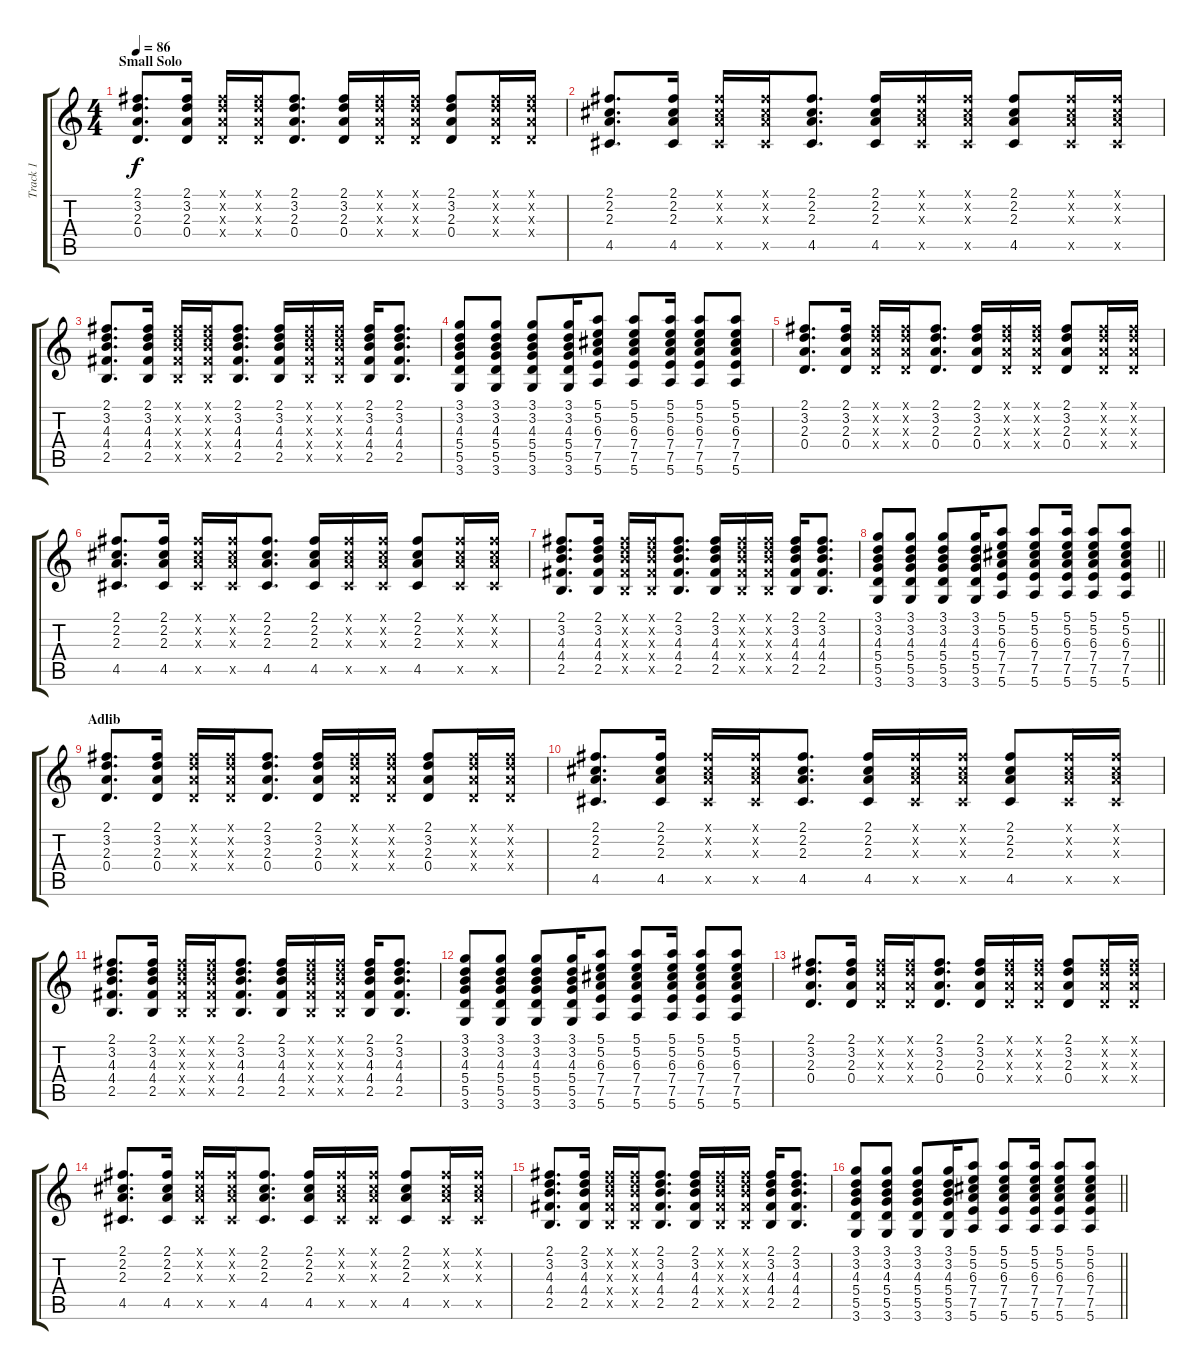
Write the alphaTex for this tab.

\track ("Track 1" "Track 1") {instrument acousticguitarsteel}
\staff {score tabs}
\tuning (E4 B3 G3 D3 A2 E2) {hide}
\ts (4 4)
\section ("" "Small Solo")
\tempo 86
\clef g2
\ks c
(2.1 3.2 2.3 0.4).8{d dy f} (2.1 3.2 2.3 0.4).16 (2.1{x} 3.2{x} 2.3{x} 0.4{x}).16 (2.1{x} 3.2{x} 2.3{x} 0.4{x}).16 (2.1 3.2 2.3 0.4).8{d} (2.1 3.2 2.3 0.4).16 (2.1{x} 3.2{x} 2.3{x} 0.4{x}).16 (2.1{x} 3.2{x} 2.3{x} 0.4{x}).16 (2.1 3.2 2.3 0.4).8 (2.1{x} 3.2{x} 2.3{x} 0.4{x}).16 (2.1{x} 3.2{x} 2.3{x} 0.4{x}).16 |
(2.1 2.2 2.3 4.5).8{d} (2.1 2.2 2.3 4.5).16 (2.1{x} 2.2{x} 2.3{x} 4.5{x}).16 (2.1{x} 2.2{x} 2.3{x} 4.5{x}).16 (2.1 2.2 2.3 4.5).8{d} (2.1 2.2 2.3 4.5).16 (2.1{x} 2.2{x} 2.3{x} 4.5{x}).16 (2.1{x} 2.2{x} 2.3{x} 4.5{x}).16 (2.1 2.2 2.3 4.5).8 (2.1{x} 2.2{x} 2.3{x} 4.5{x}).16 (2.1{x} 2.2{x} 2.3{x} 4.5{x}).16 |
(2.1 3.2 4.3 4.4 2.5).8{d} (2.1 3.2 4.3 4.4 2.5).16 (2.1{x} 3.2{x} 4.3{x} 4.4{x} 2.5{x}).16 (2.1{x} 3.2{x} 4.3{x} 4.4{x} 2.5{x}).16 (2.1 3.2 4.3 4.4 2.5).8{d} (2.1 3.2 4.3 4.4 2.5).16 (2.1{x} 3.2{x} 4.3{x} 4.4{x} 2.5{x}).16 (2.1{x} 3.2{x} 4.3{x} 4.4{x} 2.5{x}).16 (2.1 3.2 4.3 4.4 2.5).16 (2.1 3.2 4.3 4.4 2.5).8{d} |
(3.1 3.2 4.3 5.4 5.5 3.6).8 (3.1 3.2 4.3 5.4 5.5 3.6).8 (3.1 3.2 4.3 5.4 5.5 3.6).8 (3.1 3.2 4.3 5.4 5.5 3.6).16 (5.1 5.2 6.3 7.4 7.5 5.6).8 (5.1 5.2 6.3 7.4 7.5 5.6).8 (5.1 5.2 6.3 7.4 7.5 5.6).16 (5.1 5.2 6.3 7.4 7.5 5.6).8 (5.1 5.2 6.3 7.4 7.5 5.6).8 |
(2.1 3.2 2.3 0.4).8{d} (2.1 3.2 2.3 0.4).16 (2.1{x} 3.2{x} 2.3{x} 0.4{x}).16 (2.1{x} 3.2{x} 2.3{x} 0.4{x}).16 (2.1 3.2 2.3 0.4).8{d} (2.1 3.2 2.3 0.4).16 (2.1{x} 3.2{x} 2.3{x} 0.4{x}).16 (2.1{x} 3.2{x} 2.3{x} 0.4{x}).16 (2.1 3.2 2.3 0.4).8 (2.1{x} 3.2{x} 2.3{x} 0.4{x}).16 (2.1{x} 3.2{x} 2.3{x} 0.4{x}).16 |
(2.1 2.2 2.3 4.5).8{d} (2.1 2.2 2.3 4.5).16 (2.1{x} 2.2{x} 2.3{x} 4.5{x}).16 (2.1{x} 2.2{x} 2.3{x} 4.5{x}).16 (2.1 2.2 2.3 4.5).8{d} (2.1 2.2 2.3 4.5).16 (2.1{x} 2.2{x} 2.3{x} 4.5{x}).16 (2.1{x} 2.2{x} 2.3{x} 4.5{x}).16 (2.1 2.2 2.3 4.5).8 (2.1{x} 2.2{x} 2.3{x} 4.5{x}).16 (2.1{x} 2.2{x} 2.3{x} 4.5{x}).16 |
(2.1 3.2 4.3 4.4 2.5).8{d} (2.1 3.2 4.3 4.4 2.5).16 (2.1{x} 3.2{x} 4.3{x} 4.4{x} 2.5{x}).16 (2.1{x} 3.2{x} 4.3{x} 4.4{x} 2.5{x}).16 (2.1 3.2 4.3 4.4 2.5).8{d} (2.1 3.2 4.3 4.4 2.5).16 (2.1{x} 3.2{x} 4.3{x} 4.4{x} 2.5{x}).16 (2.1{x} 3.2{x} 4.3{x} 4.4{x} 2.5{x}).16 (2.1 3.2 4.3 4.4 2.5).16 (2.1 3.2 4.3 4.4 2.5).8{d} |
\barLineRight lightlight
(3.1 3.2 4.3 5.4 5.5 3.6).8 (3.1 3.2 4.3 5.4 5.5 3.6).8 (3.1 3.2 4.3 5.4 5.5 3.6).8 (3.1 3.2 4.3 5.4 5.5 3.6).16 (5.1 5.2 6.3 7.4 7.5 5.6).8 (5.1 5.2 6.3 7.4 7.5 5.6).8 (5.1 5.2 6.3 7.4 7.5 5.6).16 (5.1 5.2 6.3 7.4 7.5 5.6).8 (5.1 5.2 6.3 7.4 7.5 5.6).8 |
\section ("" "Adlib")
(2.1 3.2 2.3 0.4).8{d volume 4} (2.1 3.2 2.3 0.4).16 (2.1{x} 3.2{x} 2.3{x} 0.4{x}).16 (2.1{x} 3.2{x} 2.3{x} 0.4{x}).16 (2.1 3.2 2.3 0.4).8{d} (2.1 3.2 2.3 0.4).16 (2.1{x} 3.2{x} 2.3{x} 0.4{x}).16 (2.1{x} 3.2{x} 2.3{x} 0.4{x}).16 (2.1 3.2 2.3 0.4).8 (2.1{x} 3.2{x} 2.3{x} 0.4{x}).16 (2.1{x} 3.2{x} 2.3{x} 0.4{x}).16 |
(2.1 2.2 2.3 4.5).8{d} (2.1 2.2 2.3 4.5).16 (2.1{x} 2.2{x} 2.3{x} 4.5{x}).16 (2.1{x} 2.2{x} 2.3{x} 4.5{x}).16 (2.1 2.2 2.3 4.5).8{d} (2.1 2.2 2.3 4.5).16 (2.1{x} 2.2{x} 2.3{x} 4.5{x}).16 (2.1{x} 2.2{x} 2.3{x} 4.5{x}).16 (2.1 2.2 2.3 4.5).8 (2.1{x} 2.2{x} 2.3{x} 4.5{x}).16 (2.1{x} 2.2{x} 2.3{x} 4.5{x}).16 |
(2.1 3.2 4.3 4.4 2.5).8{d} (2.1 3.2 4.3 4.4 2.5).16 (2.1{x} 3.2{x} 4.3{x} 4.4{x} 2.5{x}).16 (2.1{x} 3.2{x} 4.3{x} 4.4{x} 2.5{x}).16 (2.1 3.2 4.3 4.4 2.5).8{d} (2.1 3.2 4.3 4.4 2.5).16 (2.1{x} 3.2{x} 4.3{x} 4.4{x} 2.5{x}).16 (2.1{x} 3.2{x} 4.3{x} 4.4{x} 2.5{x}).16 (2.1 3.2 4.3 4.4 2.5).16 (2.1 3.2 4.3 4.4 2.5).8{d} |
(3.1 3.2 4.3 5.4 5.5 3.6).8 (3.1 3.2 4.3 5.4 5.5 3.6).8 (3.1 3.2 4.3 5.4 5.5 3.6).8 (3.1 3.2 4.3 5.4 5.5 3.6).16 (5.1 5.2 6.3 7.4 7.5 5.6).8 (5.1 5.2 6.3 7.4 7.5 5.6).8 (5.1 5.2 6.3 7.4 7.5 5.6).16 (5.1 5.2 6.3 7.4 7.5 5.6).8 (5.1 5.2 6.3 7.4 7.5 5.6).8 |
(2.1 3.2 2.3 0.4).8{d} (2.1 3.2 2.3 0.4).16 (2.1{x} 3.2{x} 2.3{x} 0.4{x}).16 (2.1{x} 3.2{x} 2.3{x} 0.4{x}).16 (2.1 3.2 2.3 0.4).8{d} (2.1 3.2 2.3 0.4).16 (2.1{x} 3.2{x} 2.3{x} 0.4{x}).16 (2.1{x} 3.2{x} 2.3{x} 0.4{x}).16 (2.1 3.2 2.3 0.4).8 (2.1{x} 3.2{x} 2.3{x} 0.4{x}).16 (2.1{x} 3.2{x} 2.3{x} 0.4{x}).16 |
(2.1 2.2 2.3 4.5).8{d} (2.1 2.2 2.3 4.5).16 (2.1{x} 2.2{x} 2.3{x} 4.5{x}).16 (2.1{x} 2.2{x} 2.3{x} 4.5{x}).16 (2.1 2.2 2.3 4.5).8{d} (2.1 2.2 2.3 4.5).16 (2.1{x} 2.2{x} 2.3{x} 4.5{x}).16 (2.1{x} 2.2{x} 2.3{x} 4.5{x}).16 (2.1 2.2 2.3 4.5).8 (2.1{x} 2.2{x} 2.3{x} 4.5{x}).16 (2.1{x} 2.2{x} 2.3{x} 4.5{x}).16 |
(2.1 3.2 4.3 4.4 2.5).8{d} (2.1 3.2 4.3 4.4 2.5).16 (2.1{x} 3.2{x} 4.3{x} 4.4{x} 2.5{x}).16 (2.1{x} 3.2{x} 4.3{x} 4.4{x} 2.5{x}).16 (2.1 3.2 4.3 4.4 2.5).8{d} (2.1 3.2 4.3 4.4 2.5).16 (2.1{x} 3.2{x} 4.3{x} 4.4{x} 2.5{x}).16 (2.1{x} 3.2{x} 4.3{x} 4.4{x} 2.5{x}).16 (2.1 3.2 4.3 4.4 2.5).16 (2.1 3.2 4.3 4.4 2.5).8{d} |
\barLineRight lightlight
(3.1 3.2 4.3 5.4 5.5 3.6).8 (3.1 3.2 4.3 5.4 5.5 3.6).8 (3.1 3.2 4.3 5.4 5.5 3.6).8 (3.1 3.2 4.3 5.4 5.5 3.6).16 (5.1 5.2 6.3 7.4 7.5 5.6).8 (5.1 5.2 6.3 7.4 7.5 5.6).8 (5.1 5.2 6.3 7.4 7.5 5.6).16 (5.1 5.2 6.3 7.4 7.5 5.6).8 (5.1 5.2 6.3 7.4 7.5 5.6).8
